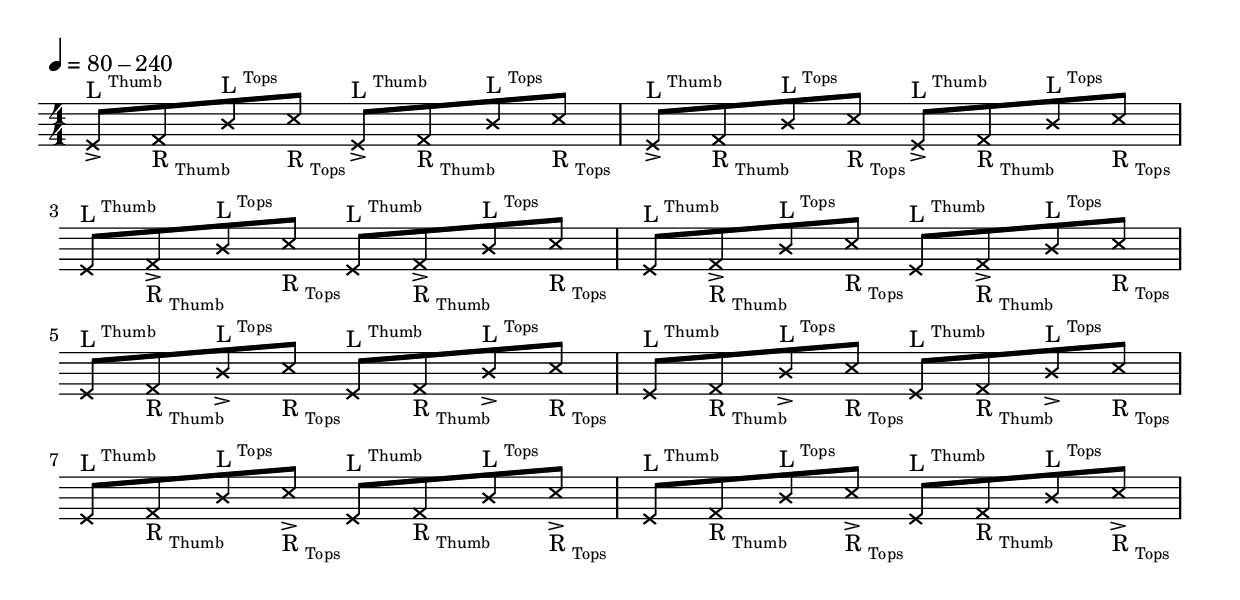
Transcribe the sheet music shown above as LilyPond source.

\version "2.24.1"
\include "../global.ly"

\layout {
  indent = -3.5
}

\relative {
  \defaultScoreSettings
  \tempo 4 = 80 - 240
  \time 4/4

  \rimNote

  \repeat unfold 4 { e'8^\LThumbTop-> f_\RThumbBtm   b^\LTopsTop   c_\RTopsBtm   } \break
  \repeat unfold 4 { e,8^\LThumbTop   f_\RThumbBtm-> b^\LTopsTop   c_\RTopsBtm   } \break
  \repeat unfold 4 { e,8^\LThumbTop   f_\RThumbBtm   b^\LTopsTop-> c_\RTopsBtm   } \break
  \repeat unfold 4 { e,8^\LThumbTop   f_\RThumbBtm   b^\LTopsTop   c_\RTopsBtm-> }

  \resetNoteHead
}